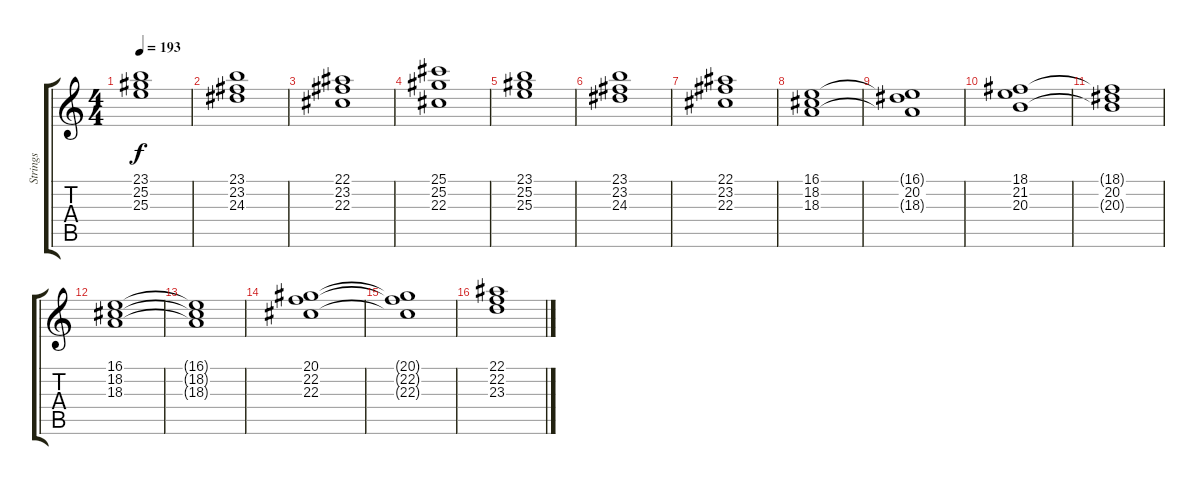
\track ("Strings" "Strings") {instrument stringensemble1}
\staff {score tabs}
\tuning (C4 G3 Eb3 Bb2 F2 C2) {hide}
\ts (4 4)
\tempo 193
\clef g2
\ks c
(23.1 25.2 25.3).1{dy f} |
(23.1 23.2 24.3).1 |
(22.1 23.2 22.3).1 |
(25.1 25.2 22.3).1 |
(23.1 25.2 25.3).1 |
(23.1 23.2 24.3).1 |
(22.1 23.2 22.3).1 |
(16.1 18.2 18.3).1 |
(16.1{t} 20.2 18.3{t}).1 |
(18.1 21.2 20.3).1 |
(18.1{t} 20.2 20.3{t}).1 |
(16.1 18.2 18.3).1 |
(16.1{t} 18.2{t} 18.3{t}).1 |
(20.1 22.2 22.3).1 |
(20.1{t} 22.2{t} 22.3{t}).1 |
(22.1 22.2 23.3).1
